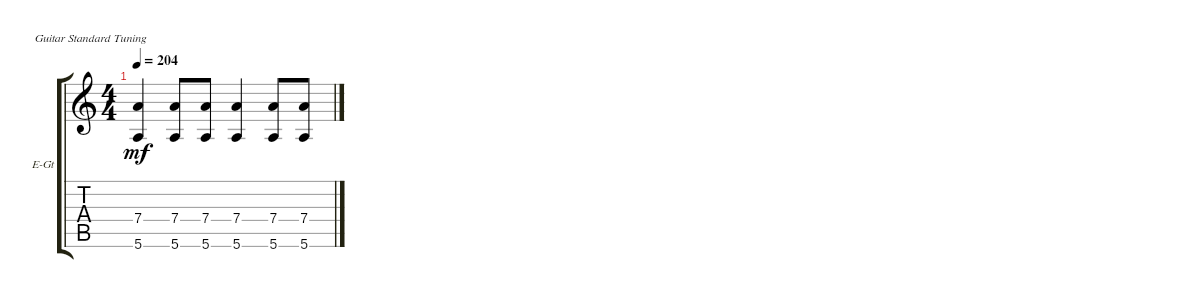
\defaultSystemsLayout 4
\bracketExtendMode groupsimilarinstruments
\firstSystemTrackNameOrientation horizontal
\otherSystemsTrackNameOrientation horizontal
\track ("Electric Guitar" "E-Gt") {instrument electricguitarclean}
\staff {score tabs}
\tuning (E4 B3 G3 D3 A2 E2)
\ts (4 4)
\tempo 204
\clef g2
\ks c
(5.6 7.4).4{dy mf} (5.6 7.4).8 (5.6 7.4).8 (5.6 7.4).4 (5.6 7.4).8 (5.6 7.4).8
